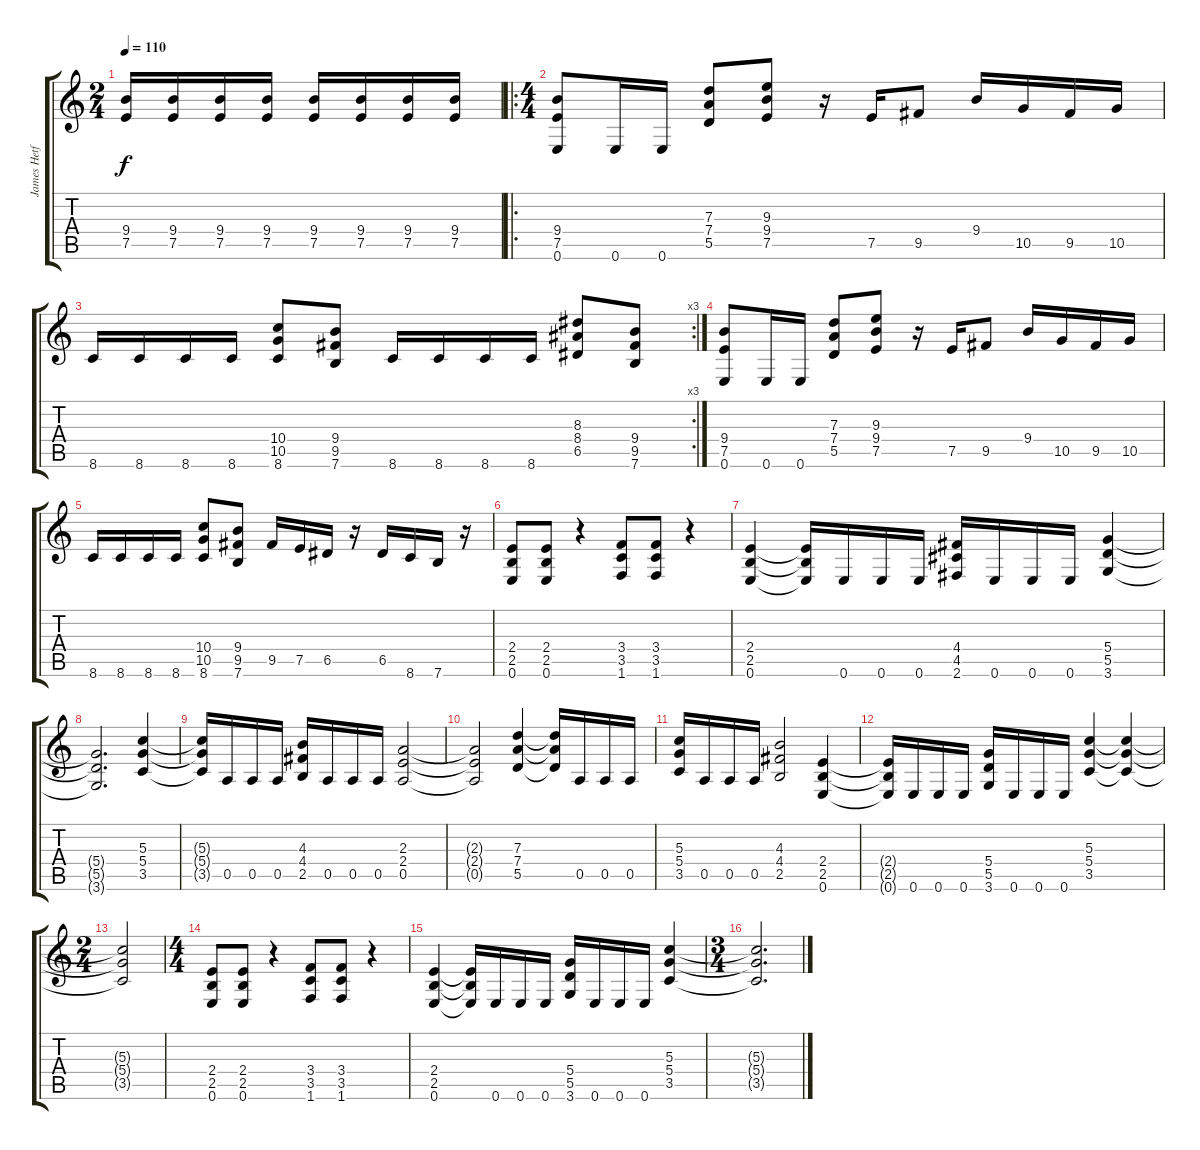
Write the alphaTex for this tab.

\track ("James Hetfield" "James Hetf") {instrument distortionguitar}
\staff {score tabs}
\tuning (E4 B3 G3 D3 A2 E2) {hide}
\ts (2 4)
\tempo 110
\clef g2
\ks c
(9.4 7.5).16{dy f} (9.4 7.5).16 (9.4 7.5).16 (9.4 7.5).16 (9.4 7.5).16 (9.4 7.5).16 (9.4 7.5).16 (9.4 7.5).16 |
\ro
\ts (4 4)
(9.4 7.5 0.6).8 0.6.16 0.6.16 (7.3 7.4 5.5).8 (9.3 9.4 7.5).8 r.16 7.5.16 9.5.8 9.4.16 10.5.16 9.5.16 10.5.16 |
\rc 3
8.6.16 8.6.16 8.6.16 8.6.16 (10.4 10.5 8.6).8 (9.4 9.5 7.6).8 8.6.16 8.6.16 8.6.16 8.6.16 (8.3 8.4 6.5).8 (9.4 9.5 7.6).8 |
(9.4 7.5 0.6).8 0.6.16 0.6.16 (7.3 7.4 5.5).8 (9.3 9.4 7.5).8 r.16 7.5.16 9.5.8 9.4.16 10.5.16 9.5.16 10.5.16 |
8.6.16 8.6.16 8.6.16 8.6.16 (10.4 10.5 8.6).8 (9.4 9.5 7.6).8 9.5.16 7.5.16 6.5.16 r.16 6.5.16 8.6.16 7.6.16 r.16 |
(2.4 2.5 0.6).8 (2.4 2.5 0.6).8 r.4 (3.4 3.5 1.6).8 (3.4 3.5 1.6).8 r.4 |
(2.4 2.5 0.6).4 (2.4{t} 2.5{t} 0.6{t}).16 0.6.16 0.6.16 0.6.16 (4.4 4.5 2.6).16 0.6.16 0.6.16 0.6.16 (5.4 5.5 3.6).4 |
(5.4{t} 5.5{t} 3.6{t}).2{d} (5.3 5.4 3.5).4 |
(5.3{t} 5.4{t} 3.5{t}).16 0.5.16 0.5.16 0.5.16 (4.3 4.4 2.5).16 0.5.16 0.5.16 0.5.16 (2.3 2.4 0.5).2 |
(2.3{t} 2.4{t} 0.5{t}).2 (7.3 7.4 5.5).4 (7.3{t} 7.4{t} 5.5{t}).16 0.5.16 0.5.16 0.5.16 |
(5.3 5.4 3.5).16 0.5.16 0.5.16 0.5.16 (4.3 4.4 2.5).2 (2.4 2.5 0.6).4 |
(2.4{t} 2.5{t} 0.6{t}).16 0.6.16 0.6.16 0.6.16 (5.4 5.5 3.6).16 0.6.16 0.6.16 0.6.16 (5.3 5.4 3.5).4 (5.3{t} 5.4{t} 3.5{t}).4 |
\ts (2 4)
(5.3{t} 5.4{t} 3.5{t}).2 |
\ts (4 4)
(2.4 2.5 0.6).8 (2.4 2.5 0.6).8 r.4 (3.4 3.5 1.6).8 (3.4 3.5 1.6).8 r.4 |
(2.4 2.5 0.6).4 (2.4{t} 2.5{t} 0.6{t}).16 0.6.16 0.6.16 0.6.16 (5.4 5.5 3.6).16 0.6.16 0.6.16 0.6.16 (5.3 5.4 3.5).4 |
\ts (3 4)
(5.3{t} 5.4{t} 3.5{t}).2{d}
